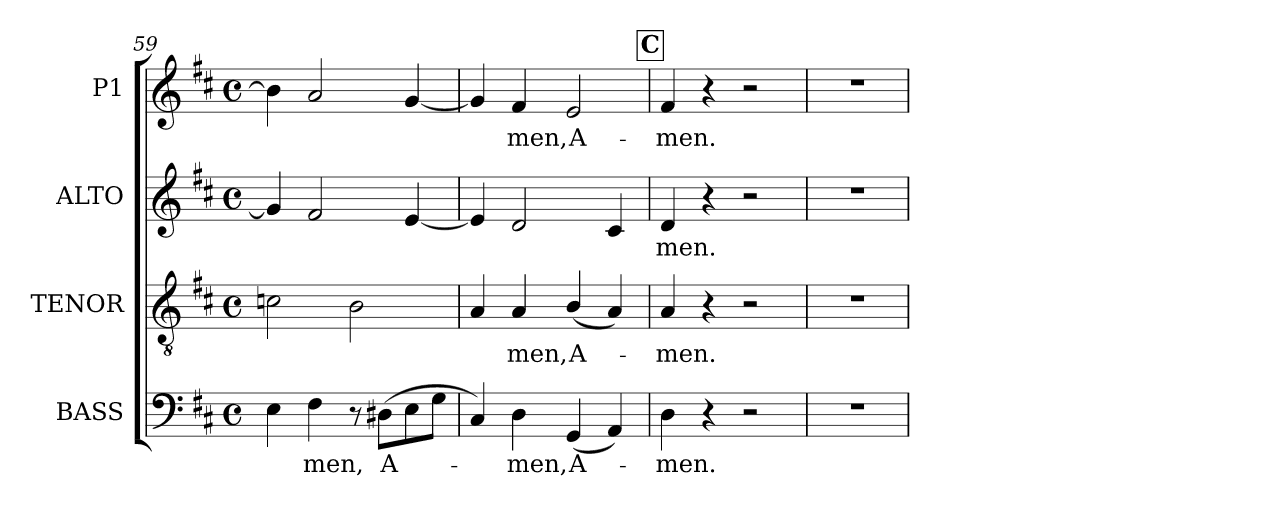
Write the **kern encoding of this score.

**kern	**text	**kern	**text	**kern	**text	**kern	**text
*part4	*part4	*part3	*part3	*part2	*part2	*part1	*part1
*staff4	*staff4	*staff3	*staff3	*staff2	*staff2	*staff1	*staff1
*I"BASS	*	*I"TENOR	*	*I"ALTO	*	*I"P1	*
*clefF4	*	*clefGv2	*	*clefG2	*	*clefG2	*
*	*	*ITrd7c12	*	*	*	*	*
*k[f#c#]	*	*k[f#c#]	*	*k[f#c#]	*	*k[f#c#]	*
*D:	*	*D:	*	*D:	*	*D:	*
*M4/4	*	*M4/4	*	*M4/4	*	*M4/4	*
*met(c)	*	*met(c)	*	*met(c)	*	*met(c)	*
=59	=59	=59	=59	=59	=59	=59	=59
4Ei\	.	2Cni\	.	4gi/]	.	4bi\]	.
!	!LO:LY:b:color=#000000	!	!	!	!	!	!
4F#i\	-men,	.	.	2f#i/	.	2ai/	.
8r	.	2BBi\	.	.	.	.	.
!	!LO:LY:b:color=#000000	!	!	!	!	!	!
(8D#Xi\L	A-	.	.	.	.	.	.
8Ei\	.	.	.	[4ei/	.	[4gi/	.
8Gi\J	.	.	.	.	.	.	.
=60	=60	=60	=60	=60	=60	=60	=60
4C#i/)	.	4AAi/	.	4ei/]	.	4gi/]	.
!	!LO:LY:b:color=#000000	!	!	!	!	!	!
!	!	!	!LO:LY:b:color=#000000	!	!	!	!
!	!	!	!	!	!	!	!LO:LY:b:color=#000000
4Di\	-men,	4AAi/	-men,	2di/	.	4f#i/	-men,
!	!LO:LY:b:color=#000000	!	!	!	!	!	!
!	!	!	!LO:LY:b:color=#000000	!	!	!	!
!	!	!	!	!	!	!	!LO:LY:b:color=#000000
(4GGi/	A-	(4BBi/	A-	.	.	2ei/	A-
4AAi/)	.	4AAi/)	.	4c#i/	.	.	.
!!LO:LB:g=z
!!LO:REH:place=s1:B:color=#000000:enc=box:fs=17.1407:t=C
=61	=61	=61	=61	=61	=61	=61	=61
!	!LO:LY:b:color=#000000	!	!	!	!	!	!
!	!	!	!LO:LY:b:color=#000000	!	!	!	!
!	!	!	!	!	!LO:LY:b:color=#000000	!	!
!	!	!	!	!	!	!	!LO:LY:b:color=#000000
4Di\	-men.	4AAi/	-men.	4di/	-men.	4f#i/	-men.
4r	.	4r	.	4r	.	4r	.
2r	.	2r	.	2r	.	2r	.
=62	=62	=62	=62	=62	=62	=62	=62
1r	.	1r	.	1r	.	1r	.
=	=	=	=	=	=	=	=
*-	*-	*-	*-	*-	*-	*-	*-
